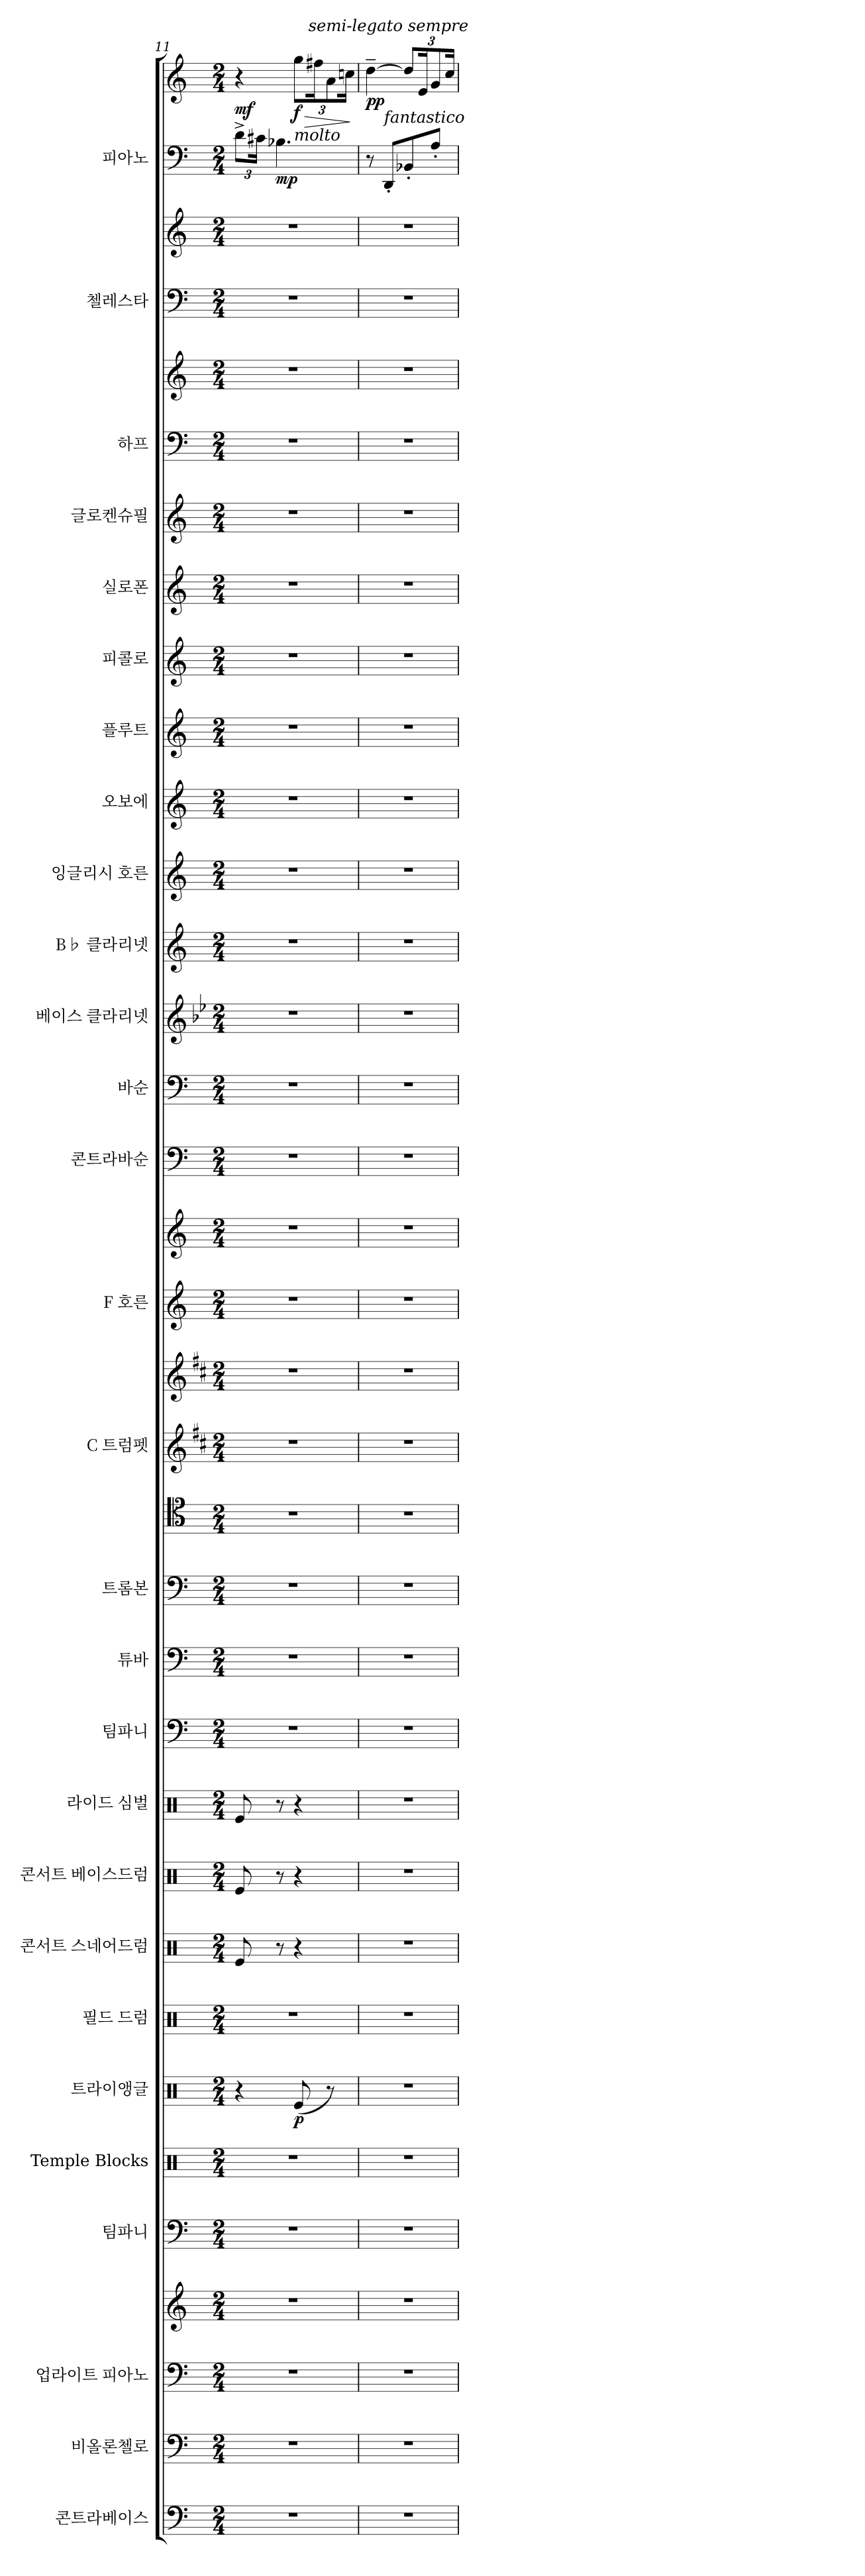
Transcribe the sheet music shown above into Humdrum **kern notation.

**kern	**kern	**kern	**kern	**kern	**kern	**kern	**dynam	**kern	**kern	**kern	**kern	**kern	**kern	**kern	**kern	**kern	**kern	**kern	**kern	**kern	**kern	**kern	**kern	**kern	**kern	**kern	**kern	**kern	**kern	**kern	**kern	**kern	**kern	**kern	**kern	**dynam
*part28	*part27	*part26	*part26	*part25	*part24	*part23	*part23	*part22	*part21	*part20	*part19	*part18	*part17	*part16	*part16	*part15	*part15	*part14	*part14	*part13	*part12	*part11	*part10	*part9	*part8	*part7	*part6	*part5	*part4	*part3	*part3	*part2	*part2	*part1	*part1	*part1
*staff35	*staff34	*staff33	*staff32	*staff31	*staff30	*staff29	*staff29	*staff28	*staff27	*staff26	*staff25	*staff24	*staff23	*staff22	*staff21	*staff20	*staff19	*staff18	*staff17	*staff16	*staff15	*staff14	*staff13	*staff12	*staff11	*staff10	*staff9	*staff8	*staff7	*staff6	*staff5	*staff4	*staff3	*staff2	*staff1	*staff1/2
*I"콘트라베이스	*I"비올론첼로	*I"업라이트 피아노	*	*I"팀파니	*I"Temple Blocks	*I"트라이앵글	*	*I"필드 드럼	*I"콘서트 스네어드럼	*I"콘서트 베이스드럼	*I"라이드 심벌	*I"팀파니	*I"튜바	*I"트롬본	*	*I"C 트럼펫	*	*I"F 호른	*	*I"콘트라바순	*I"바순	*I"베이스 클라리넷	*I"B♭ 클라리넷	*I"잉글리시 호른	*I"오보에	*I"플루트	*I"피콜로	*I"실로폰	*I"글로켄슈필	*I"하프	*	*I"첼레스타	*	*I"피아노	*	*
*	*	*	*	*	*I'Tmp. Bl.	*	*	*	*	*	*	*	*	*	*	*	*	*	*	*	*	*	*	*	*	*	*	*	*	*	*	*	*	*	*	*
*clefF4	*clefF4	*clefF4	*clefG2	*clefF4	*clefX	*clefX	*	*clefX	*clefX	*clefX	*clefX	*clefF4	*clefF4	*clefF4	*clefC4	*clefG2	*clefG2	*clefG2	*clefG2	*clefF4	*clefF4	*clefG2	*clefG2	*clefG2	*clefG2	*clefG2	*clefG2	*clefG2	*clefG2	*clefF4	*clefG2	*clefF4	*clefG2	*clefF4	*clefG2	*
*ITrd7c12	*	*	*	*	*	*	*	*	*	*	*	*	*	*	*	*ITrd1c2	*ITrd1c2	*ITrd4c7	*ITrd4c7	*ITrd7c12	*	*ITrd8c14	*ITrd1c2	*ITrd4c7	*	*	*ITrd-7c-12	*ITrd-7c-12	*ITrd-14c-24	*	*	*ITrd-7c-12	*ITrd-7c-12	*	*	*
*k[]	*k[]	*k[]	*k[]	*k[]	*k[]	*k[]	*	*k[]	*k[]	*k[]	*k[]	*k[]	*k[]	*k[]	*k[]	*k[]	*k[]	*k[b-]	*k[b-]	*k[]	*k[]	*k[b-e-]	*k[b-e-]	*k[b-]	*k[]	*k[]	*k[]	*k[]	*k[]	*k[]	*k[]	*k[]	*k[]	*k[]	*k[]	*
*M2/4	*M2/4	*M2/4	*M2/4	*M2/4	*M2/4	*M2/4	*	*M2/4	*M2/4	*M2/4	*M2/4	*M2/4	*M2/4	*M2/4	*M2/4	*M2/4	*M2/4	*M2/4	*M2/4	*M2/4	*M2/4	*M2/4	*M2/4	*M2/4	*M2/4	*M2/4	*M2/4	*M2/4	*M2/4	*M2/4	*M2/4	*M2/4	*M2/4	*M2/4	*M2/4	*
*	*	*	*	*	*	*	*	*	*	*	*	*	*	*	*	*	*	*	*	*	*	*	*	*	*	*	*	*	*	*	*	*	*	*Xbrackettup	*	*
=11	=11	=11	=11	=11	=11	=11	=11	=11	=11	=11	=11	=11	=11	=11	=11	=11	=11	=11	=11	=11	=11	=11	=11	=11	=11	=11	=11	=11	=11	=11	=11	=11	=11	=11	=11	=11
!	!	!	!	!	!	!	!	!	!	!	!	!	!	!	!	!	!	!	!	!	!	!	!	!	!	!	!	!	!	!	!	!	!	!	!	!LO:DY:a=2
2r	2r	2r	2r	2r	2r	4r	.	2r	8Re/	8Re/	8Re/	2r	2r	2r	2r	2r	2r	2r	2r	2r	2r	2r	2r	2r	2r	2r	2r	2r	2r	2r	2r	2r	2r	12d^\L	4r	mf
.	.	.	.	.	.	.	.	.	.	.	.	.	.	.	.	.	.	.	.	.	.	.	.	.	.	.	.	.	.	.	.	.	.	24c#X\Jk	.	.
!	!	!	!	!	!	!	!	!	!	!	!	!	!	!	!	!	!	!	!	!	!	!	!	!	!	!	!	!	!	!	!	!	!	!	!	!LO:DY:b=2
.	.	.	.	.	.	.	.	.	8r	8r	8r	.	.	.	.	.	.	.	.	.	.	.	.	.	.	.	.	.	.	.	.	.	.	4.B-X\	.	mp
*	*	*	*	*	*	*	*	*	*	*	*	*	*	*	*	*	*	*	*	*	*	*	*	*	*	*	*	*	*	*	*	*	*	*	*Xbrackettup	*
!	!	!	!	!	!	!	!	!	!	!	!	!	!	!	!	!	!	!	!	!	!	!	!	!	!	!	!	!	!	!	!	!	!	!	!LO:TX:b:i:t=molto	!
!	!	!	!	!	!	!	!LO:DY:b	!	!	!	!	!	!	!	!	!	!	!	!	!	!	!	!	!	!	!	!	!	!	!	!	!	!	!	!	!LO:HP:b
!	!	!	!	!	!	!	!	!	!	!	!	!	!	!	!	!	!	!	!	!	!	!	!	!	!	!	!	!	!	!	!	!	!	!	!	!LO:DY:n=1:b
.	.	.	.	.	.	(<8Re/	p	.	4r	4r	4r	.	.	.	.	.	.	.	.	.	.	.	.	.	.	.	.	.	.	.	.	.	.	.	12gg\L	> f
!	!	!	!	!	!	!	!	!	!	!	!	!	!	!	!	!	!	!	!	!	!	!	!	!	!	!	!	!	!	!	!	!	!	!	!LO:TX:a:i:t=semi-legato sempre	!
.	.	.	.	.	.	.	.	.	.	.	.	.	.	.	.	.	.	.	.	.	.	.	.	.	.	.	.	.	.	.	.	.	.	.	24ff#X\K	.
.	.	.	.	.	.	8r)	.	.	.	.	.	.	.	.	.	.	.	.	.	.	.	.	.	.	.	.	.	.	.	.	.	.	.	.	12a\	.
.	.	.	.	.	.	.	.	.	.	.	.	.	.	.	.	.	.	.	.	.	.	.	.	.	.	.	.	.	.	.	.	.	.	.	24ccn\Jk	.
.	.	.	.	.	.	.	.	.	.	.	.	.	.	.	.	.	.	.	.	.	.	.	.	.	.	.	.	.	.	.	.	.	.	.	.	]
=12	=12	=12	=12	=12	=12	=12	=12	=12	=12	=12	=12	=12	=12	=12	=12	=12	=12	=12	=12	=12	=12	=12	=12	=12	=12	=12	=12	=12	=12	=12	=12	=12	=12	=12	=12	=12
!	!	!	!	!	!	!	!	!	!	!	!	!	!	!	!	!	!	!	!	!	!	!	!	!	!	!	!	!	!	!	!	!	!	!	!	!LO:DY:b
2r	2r	2r	2r	2r	2r	2r	.	2r	2r	2r	2r	2r	2r	2r	2r	2r	2r	2r	2r	2r	2r	2r	2r	2r	2r	2r	2r	2r	2r	2r	2r	2r	2r	8r	[4dd~\	pp
!	!	!	!	!	!	!	!	!	!	!	!	!	!	!	!	!	!	!	!	!	!	!	!	!	!	!	!	!	!	!	!	!	!	!LO:TX:a:i:t=fantastico	!	!
.	.	.	.	.	.	.	.	.	.	.	.	.	.	.	.	.	.	.	.	.	.	.	.	.	.	.	.	.	.	.	.	.	.	8DD'/L	.	.
.	.	.	.	.	.	.	.	.	.	.	.	.	.	.	.	.	.	.	.	.	.	.	.	.	.	.	.	.	.	.	.	.	.	8BB-X'/	12dd/L]	.
.	.	.	.	.	.	.	.	.	.	.	.	.	.	.	.	.	.	.	.	.	.	.	.	.	.	.	.	.	.	.	.	.	.	.	24e/K	.
.	.	.	.	.	.	.	.	.	.	.	.	.	.	.	.	.	.	.	.	.	.	.	.	.	.	.	.	.	.	.	.	.	.	8A'/J	12g/	.
.	.	.	.	.	.	.	.	.	.	.	.	.	.	.	.	.	.	.	.	.	.	.	.	.	.	.	.	.	.	.	.	.	.	.	24cc/Jk	.
=	=	=	=	=	=	=	=	=	=	=	=	=	=	=	=	=	=	=	=	=	=	=	=	=	=	=	=	=	=	=	=	=	=	=	=	=
*-	*-	*-	*-	*-	*-	*-	*-	*-	*-	*-	*-	*-	*-	*-	*-	*-	*-	*-	*-	*-	*-	*-	*-	*-	*-	*-	*-	*-	*-	*-	*-	*-	*-	*-	*-	*-
